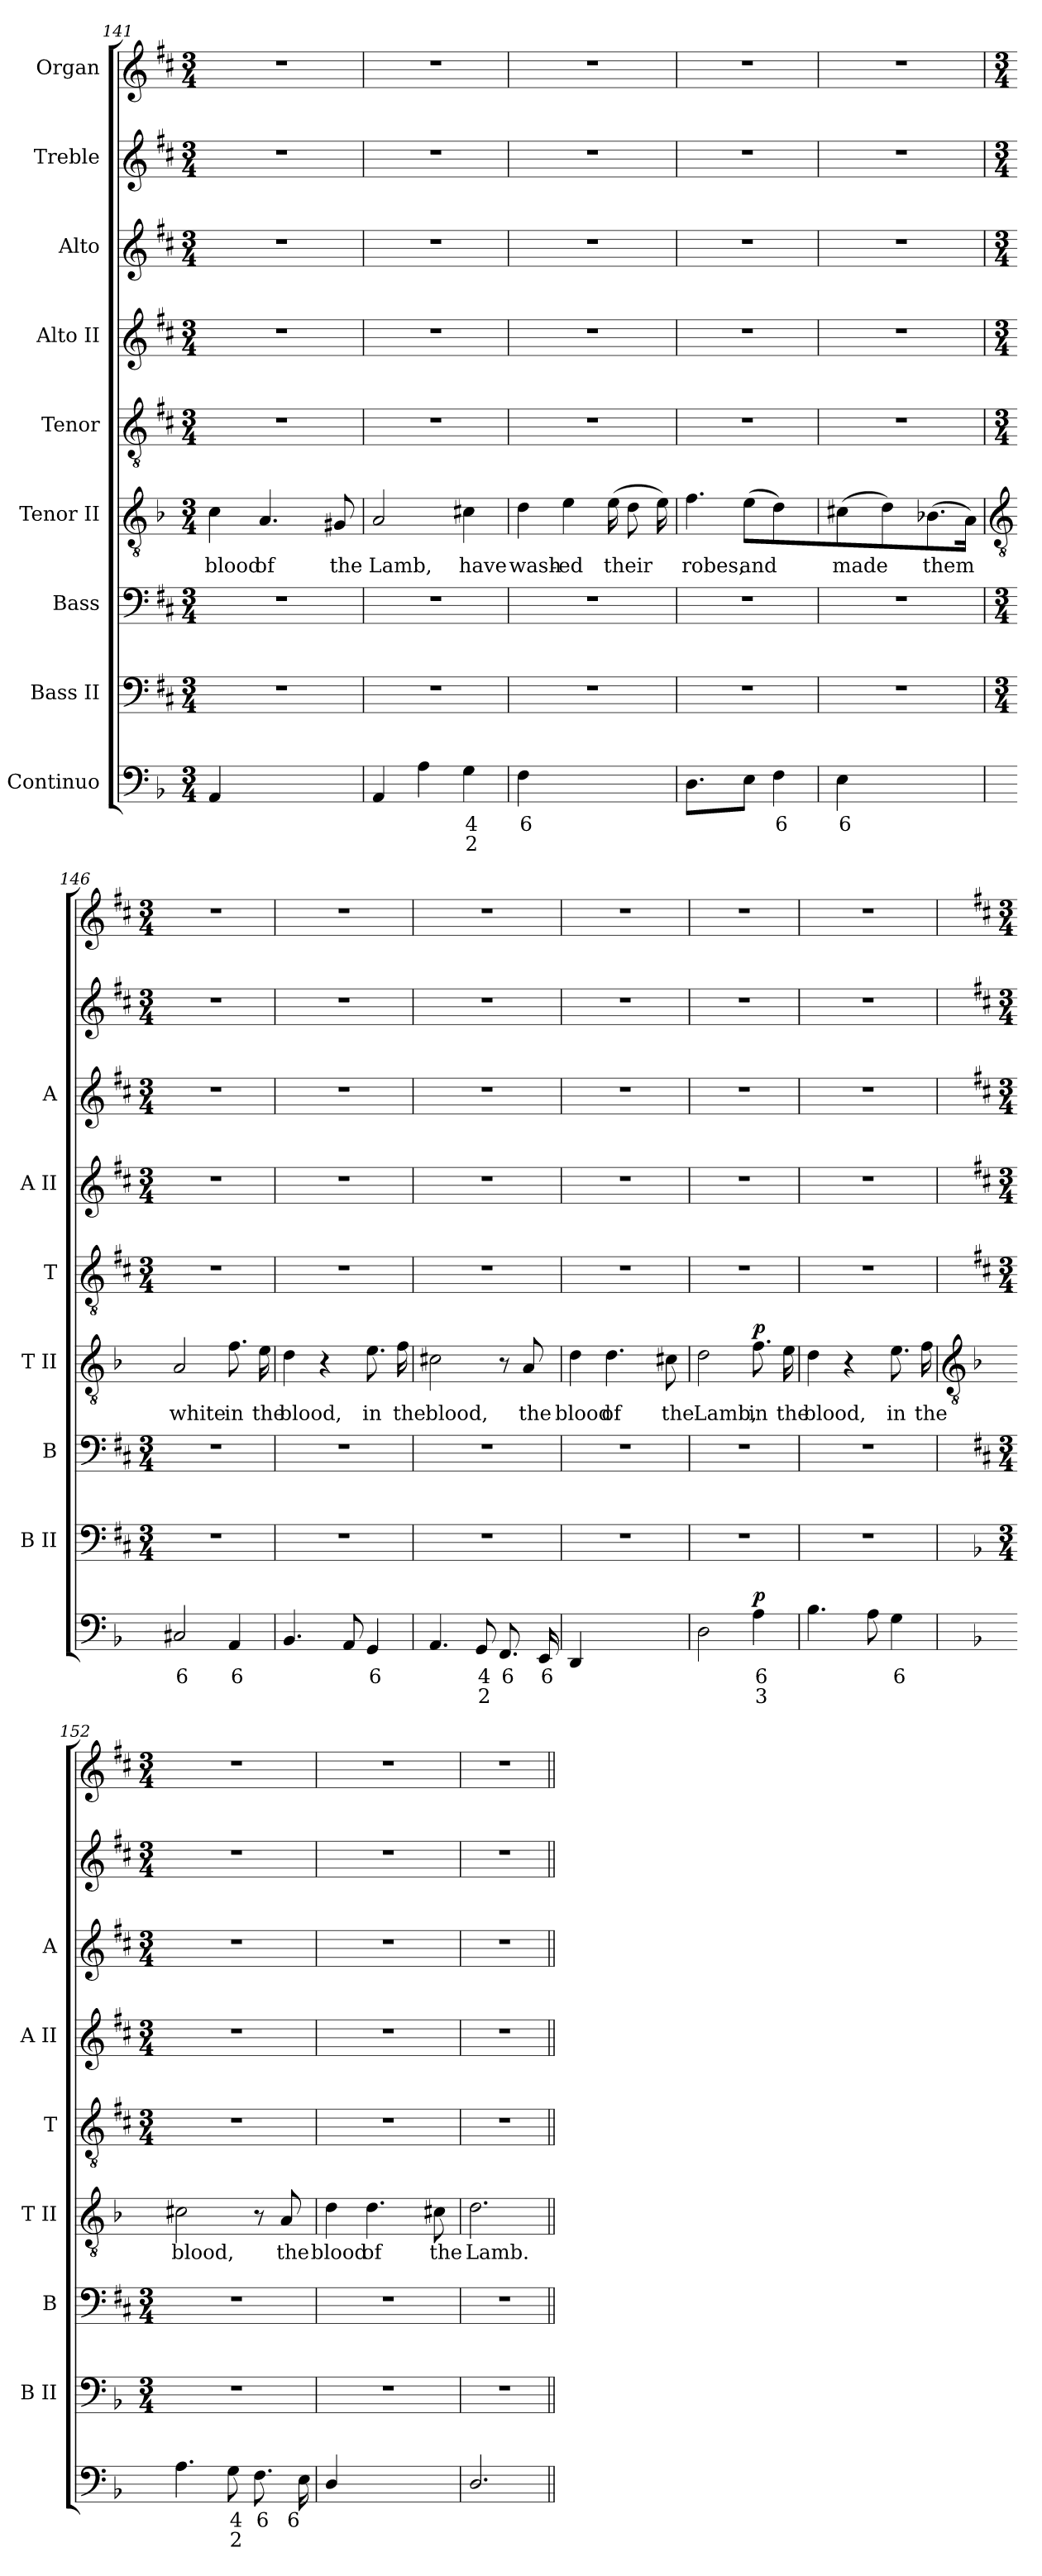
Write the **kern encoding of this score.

**kern	**text	**text	**dynam	**kern	**kern	**kern	**text	**dynam	**kern	**kern	**kern	**kern	**kern
*part9	*part9	*part9	*part9	*part8	*part7	*part6	*part6	*part6	*part5	*part4	*part3	*part2	*part1
*staff9	*staff9	*staff9	*staff9	*staff8	*staff7	*staff6	*staff6	*staff6	*staff5	*staff4	*staff3	*staff2	*staff1
*I"Continuo	*	*	*	*I"Bass II	*I"Bass	*I"Tenor II	*	*	*I"Tenor	*I"Alto II	*I"Alto	*I"Treble	*I"Organ
*	*	*	*	*I'B II	*I'B	*I'T II	*	*	*I'T	*I'A II	*I'A	*	*
*clefF4	*	*	*	*clefF4	*clefF4	*clefGv2	*	*	*clefGv2	*clefG2	*clefG2	*clefG2	*clefG2
*k[b-]	*	*	*	*k[f#c#]	*k[f#c#]	*k[b-]	*	*	*k[f#c#]	*k[f#c#]	*k[f#c#]	*k[f#c#]	*k[f#c#]
*F:	*	*	*	*D:	*D:	*F:	*	*	*D:	*D:	*D:	*D:	*D:
*M3/4	*	*	*	*M3/4	*M3/4	*M3/4	*	*	*M3/4	*M3/4	*M3/4	*M3/4	*M3/4
=141	=141	=141	=141	=141	=141	=141	=141	=141	=141	=141	=141	=141	=141
!	!	!	!	!	!	!	!LO:LY:b	!	!	!	!	!	!
4AA	.	.	.	2.r	2.r	4c	blood	.	2.r	2.r	2.r	2.r	2.r
!	!LO:LY:b	!	!	!	!	!	!LO:LY:b	!	!	!	!	!	!
[4Eyy	4	.	.	.	.	4.A	of	.	.	.	.	.	.
!	!LO:LY:b	!	!	!	!	!	!	!	!	!	!	!	!
4Eyy]	3	.	.	.	.	.	.	.	.	.	.	.	.
!	!	!	!	!	!	!	!LO:LY:b	!	!	!	!	!	!
.	.	.	.	.	.	8G#X	the	.	.	.	.	.	.
=142	=142	=142	=142	=142	=142	=142	=142	=142	=142	=142	=142	=142	=142
!	!	!	!	!	!	!	!LO:LY:b	!	!	!	!	!	!
4AA	.	.	.	2.r	2.r	2A	Lamb,	.	2.r	2.r	2.r	2.r	2.r
4A	.	.	.	.	.	.	.	.	.	.	.	.	.
!	!LO:LY:b	!LO:LY:b	!	!	!	!	!LO:LY:b	!	!	!	!	!	!
4G	4	2	.	.	.	4c#X	have	.	.	.	.	.	.
=143	=143	=143	=143	=143	=143	=143	=143	=143	=143	=143	=143	=143	=143
!	!LO:LY:b	!	!	!	!	!	!LO:LY:b	!	!	!	!	!	!
4F	6	.	.	2.r	2.r	4d	wash-	.	2.r	2.r	2.r	2.r	2.r
!	!LO:LY:b	!	!	!	!	!	!LO:LY:b	!	!	!	!	!	!
[4Eyy	7	.	.	.	.	4e	-ed	.	.	.	.	.	.
!	!LO:LY:b	!	!	!	!	!	!LO:LY:b	!	!	!	!	!	!
4Eyy]	6	.	.	.	.	(>16eLL	their	.	.	.	.	.	.
.	.	.	.	.	.	8d	.	.	.	.	.	.	.
.	.	.	.	.	.	16eJ)	.	.	.	.	.	.	.
=144	=144	=144	=144	=144	=144	=144	=144	=144	=144	=144	=144	=144	=144
!	!	!	!	!	!	!	!LO:LY:b	!	!	!	!	!	!
4.D	.	.	.	2.r	2.r	4.f	robes,	.	2.r	2.r	2.r	2.r	2.r
!	!	!	!	!	!	!	!LO:LY:b	!	!	!	!	!	!
8EJ	.	.	.	.	.	(>8eL	and	.	.	.	.	.	.
!	!LO:LY:b	!	!	!	!	!	!	!	!	!	!	!	!
4F	6	.	.	.	.	4d)	.	.	.	.	.	.	.
=145	=145	=145	=145	=145	=145	=145	=145	=145	=145	=145	=145	=145	=145
!	!LO:LY:b	!	!	!	!	!	!LO:LY:b	!	!	!	!	!	!
4E	6	.	.	2.r	2.r	(>4c#X	made	.	2.r	2.r	2.r	2.r	2.r
!	!LO:LY:b	!	!	!	!	!	!	!	!	!	!	!	!
[4Dyy	5	.	.	.	.	4d)	.	.	.	.	.	.	.
!	!LO:LY:b	!	!	!	!	!	!LO:LY:b	!	!	!	!	!	!
4Dyy]	6	.	.	.	.	(<8.B-X	them	.	.	.	.	.	.
.	.	.	.	.	.	16AJ)	.	.	.	.	.	.	.
!!LO:LB:g=z
=146	=146	=146	=146	=146	=146	=146	=146	=146	=146	=146	=146	=146	=146
*	*	*	*	*	*	*clefGv2	*	*	*	*	*	*	*
*	*	*	*	*M3/4	*M3/4	*	*	*	*M3/4	*M3/4	*M3/4	*M3/4	*M3/4
!	!LO:LY:b	!	!	!	!	!	!LO:LY:b	!	!	!	!	!	!
2C#X	6	.	.	2.r	2.r	2A	white	.	2.r	2.r	2.r	2.r	2.r
!	!LO:LY:b	!	!	!	!	!	!LO:LY:b	!	!	!	!	!	!
4AA	6	.	.	.	.	8.f	in	.	.	.	.	.	.
!	!	!	!	!	!	!	!LO:LY:b	!	!	!	!	!	!
.	.	.	.	.	.	16e	the	.	.	.	.	.	.
=147	=147	=147	=147	=147	=147	=147	=147	=147	=147	=147	=147	=147	=147
!	!	!	!	!	!	!	!LO:LY:b	!	!	!	!	!	!
4.BB-	.	.	.	2.r	2.r	4d	blood,	.	2.r	2.r	2.r	2.r	2.r
.	.	.	.	.	.	4r	.	.	.	.	.	.	.
8AA	.	.	.	.	.	.	.	.	.	.	.	.	.
!	!LO:LY:b	!	!	!	!	!	!LO:LY:b	!	!	!	!	!	!
4GG	6	.	.	.	.	8.e	in	.	.	.	.	.	.
!	!	!	!	!	!	!	!LO:LY:b	!	!	!	!	!	!
.	.	.	.	.	.	16f	the	.	.	.	.	.	.
=148	=148	=148	=148	=148	=148	=148	=148	=148	=148	=148	=148	=148	=148
!	!	!	!	!	!	!	!LO:LY:b	!	!	!	!	!	!
4.AA	.	.	.	2.r	2.r	2c#X	blood,	.	2.r	2.r	2.r	2.r	2.r
!	!LO:LY:b	!LO:LY:b	!	!	!	!	!	!	!	!	!	!	!
8GG	4	2	.	.	.	.	.	.	.	.	.	.	.
!	!LO:LY:b	!	!	!	!	!	!	!	!	!	!	!	!
8.FF	6	.	.	.	.	8r	.	.	.	.	.	.	.
!	!	!	!	!	!	!	!LO:LY:b	!	!	!	!	!	!
.	.	.	.	.	.	8A	the	.	.	.	.	.	.
!	!LO:LY:b	!	!	!	!	!	!	!	!	!	!	!	!
16EELL	6	.	.	.	.	.	.	.	.	.	.	.	.
=149	=149	=149	=149	=149	=149	=149	=149	=149	=149	=149	=149	=149	=149
!	!	!	!	!	!	!	!LO:LY:b	!	!	!	!	!	!
4DD	.	.	.	2.r	2.r	4d	blood	.	2.r	2.r	2.r	2.r	2.r
!	!LO:LY:b	!	!	!	!	!	!LO:LY:b	!	!	!	!	!	!
[4AAyy	4	.	.	.	.	4.d	of	.	.	.	.	.	.
!	!LO:LY:b	!	!	!	!	!	!	!	!	!	!	!	!
4AAyy]	3	.	.	.	.	.	.	.	.	.	.	.	.
!	!	!	!	!	!	!	!LO:LY:b	!	!	!	!	!	!
.	.	.	.	.	.	8c#X	the	.	.	.	.	.	.
=150	=150	=150	=150	=150	=150	=150	=150	=150	=150	=150	=150	=150	=150
!	!	!	!	!	!	!	!LO:LY:b	!	!	!	!	!	!
2D	.	.	.	2.r	2.r	2d	Lamb,	.	2.r	2.r	2.r	2.r	2.r
!	!LO:LY:b	!LO:LY:b	!LO:DY:b	!	!	!	!LO:LY:b	!LO:DY:b	!	!	!	!	!
4A	6	3	p	.	.	8.f	in	p	.	.	.	.	.
!	!	!	!	!	!	!	!LO:LY:b	!	!	!	!	!	!
.	.	.	.	.	.	16e	the	.	.	.	.	.	.
=151	=151	=151	=151	=151	=151	=151	=151	=151	=151	=151	=151	=151	=151
!	!	!	!	!	!	!	!LO:LY:b	!	!	!	!	!	!
4.B-	.	.	.	2.r	2.r	4d	blood,	.	2.r	2.r	2.r	2.r	2.r
.	.	.	.	.	.	4r	.	.	.	.	.	.	.
8AJ	.	.	.	.	.	.	.	.	.	.	.	.	.
!	!LO:LY:b	!	!	!	!	!	!LO:LY:b	!	!	!	!	!	!
4G	6	.	.	.	.	8.e	in	.	.	.	.	.	.
!	!	!	!	!	!	!	!LO:LY:b	!	!	!	!	!	!
.	.	.	.	.	.	16f	the	.	.	.	.	.	.
!!LO:LB:g=z
=152	=152	=152	=152	=152	=152	=152	=152	=152	=152	=152	=152	=152	=152
*	*	*	*	*	*	*clefGv2	*	*	*	*	*	*	*
*	*	*	*	*k[b-]	*	*	*	*	*	*	*	*	*
*	*	*	*	*F:	*	*	*	*	*	*	*	*	*
*	*	*	*	*M3/4	*M3/4	*	*	*	*M3/4	*M3/4	*M3/4	*M3/4	*M3/4
!	!	!	!	!LO:N:vis=1	!	!	!LO:LY:b	!	!	!	!	!	!
4.A	.	.	.	2.r	2.r	2c#X	blood,	.	2.r	2.r	2.r	2.r	2.r
!	!LO:LY:b	!LO:LY:b	!	!	!	!	!	!	!	!	!	!	!
8G	4	2	.	.	.	.	.	.	.	.	.	.	.
!	!LO:LY:b	!	!	!	!	!	!	!	!	!	!	!	!
8.F	6	.	.	.	.	8r	.	.	.	.	.	.	.
!	!	!	!	!	!	!	!LO:LY:b	!	!	!	!	!	!
.	.	.	.	.	.	8A	the	.	.	.	.	.	.
!	!LO:LY:b	!	!	!	!	!	!	!	!	!	!	!	!
16ELL	6	.	.	.	.	.	.	.	.	.	.	.	.
=153	=153	=153	=153	=153	=153	=153	=153	=153	=153	=153	=153	=153	=153
!	!	!	!	!LO:N:vis=1	!	!	!LO:LY:b	!	!	!	!	!	!
4D/	.	.	.	2.r	2.r	4d	blood	.	2.r	2.r	2.r	2.r	2.r
!	!LO:LY:b	!	!	!	!	!	!LO:LY:b	!	!	!	!	!	!
[4AAyy	4	.	.	.	.	4.d	of	.	.	.	.	.	.
!	!LO:LY:b	!	!	!	!	!	!	!	!	!	!	!	!
4AAyy]	3	.	.	.	.	.	.	.	.	.	.	.	.
!	!	!	!	!	!	!	!LO:LY:b	!	!	!	!	!	!
.	.	.	.	.	.	8c#X	the	.	.	.	.	.	.
=154	=154	=154	=154	=154	=154	=154	=154	=154	=154	=154	=154	=154	=154
!	!	!	!	!LO:N:vis=1	!	!	!LO:LY:b	!	!	!	!	!	!
2.D/	.	.	.	2.r	2.r	2.d	Lamb.	.	2.r	2.r	2.r	2.r	2.r
=||	=||	=||	=||	=||	=||	=||	=||	=||	=||	=||	=||	=||	=||
*-	*-	*-	*-	*-	*-	*-	*-	*-	*-	*-	*-	*-	*-
